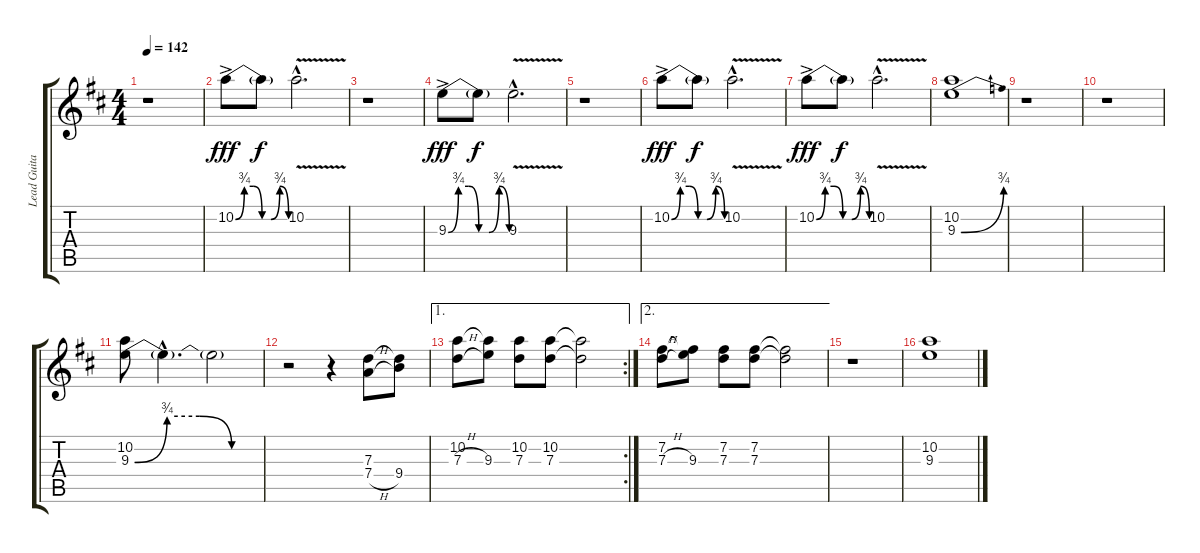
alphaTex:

\track ("Lead Guitar 2" "Lead Guita") {instrument electricguitarjazz}
\staff {score tabs}
\tuning (E4 B3 G3 D3 A2 E2) {hide}
\ts (4 4)
\tempo 142
\clef g2
\ks d
r.1{dy f} |
10.2{be (custom 0 0 10 3 20 3 30 0 40 0 50 3 60 0) ac}.8{dy fff} 10.2{t}.8{dy f} 10.2{v hac}.2{d} |
r.1 |
9.3{be (custom 0 0 10 3 20 3 30 0 40 0 50 3 60 0) ac}.8{dy fff} 9.3{t}.8{dy f} 9.3{v hac}.2{d} |
r.1 |
10.2{be (custom 0 0 10 3 20 3 30 0 40 0 50 3 60 0) ac}.8{dy fff} 10.2{t}.8{dy f} 10.2{v hac}.2{d} |
10.2{be (custom 0 0 10 3 20 3 30 0 40 0 50 3 60 0) ac}.8{dy fff} 10.2{t}.8{dy f} 10.2{v hac}.2{d} |
(10.2 9.3{be (bend 0 0 60 3)}).1 |
r.1 |
r.1 |
(10.2 9.3{be (custom 0 0 15 3 30 3 45 0 60 0)}).8 9.3{hac t}.4{d} 9.3{t}.2 |
r.2 r.4 (7.3 7.4{h}).8 (7.3{t} 9.4).8 |
\ae 1
\rc 2
(10.2 7.3{h}).8 (10.2{t} 9.3).8 (10.2 7.3).8 (10.2 7.3).8 (10.2{t} 7.3{t}).2 |
\ae 2
(7.2 7.3{h}).8 (7.2{t} 9.3).8 (7.2 7.3).8 (7.2 7.3).8 (7.2{t} 7.3{t}).2 |
r.1 |
(10.2 9.3).1
